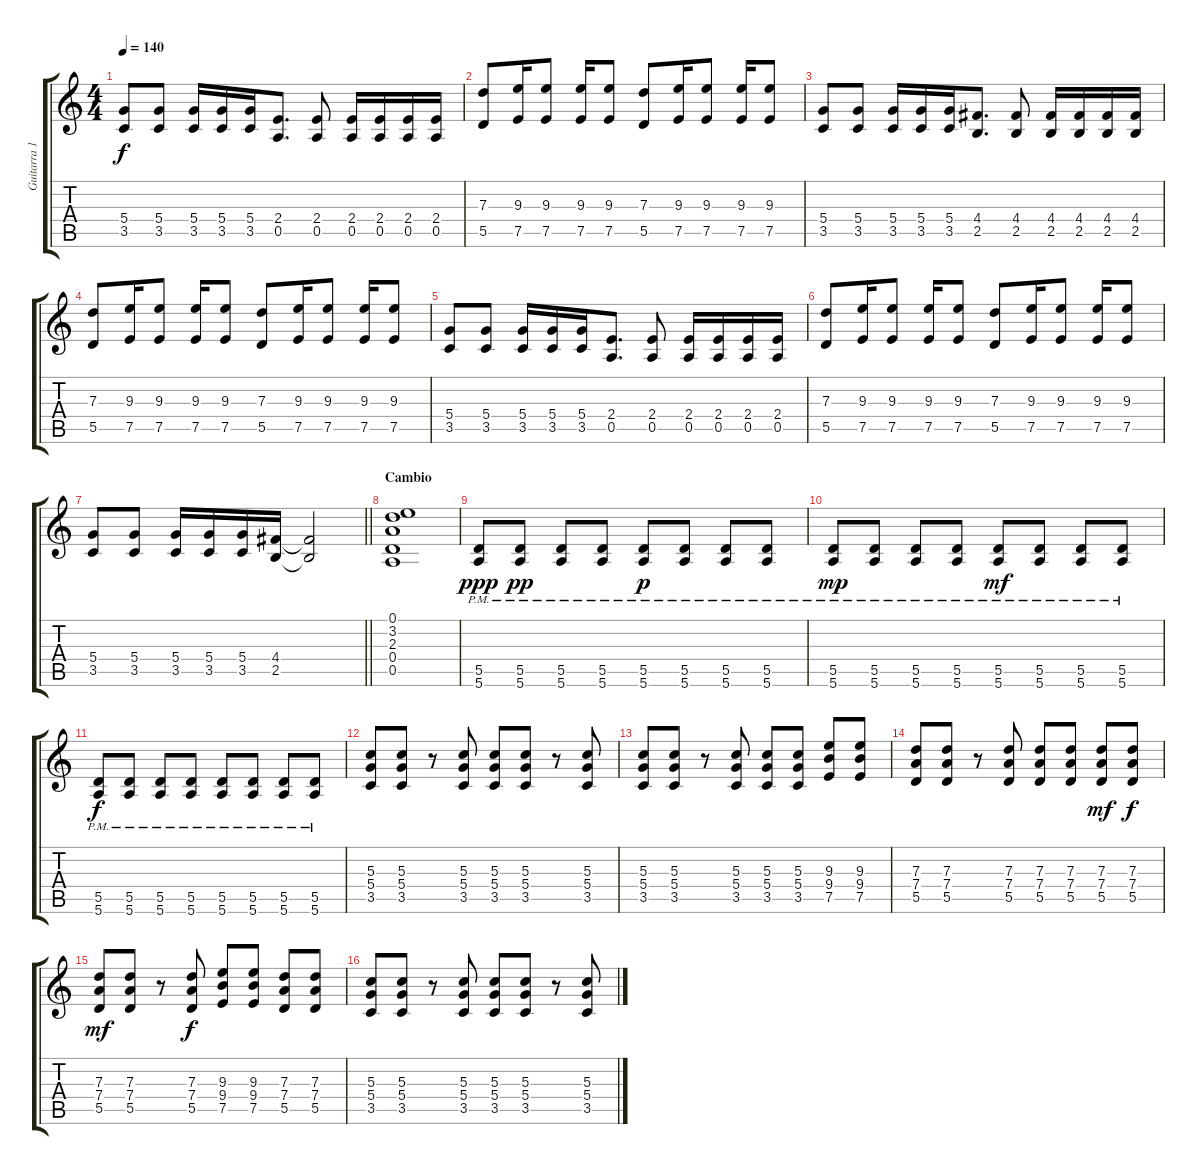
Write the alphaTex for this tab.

\track ("Guitarra 1" "Guitarra 1") {instrument distortionguitar}
\staff {score tabs}
\tuning (E4 B3 G3 D3 A2 E2) {hide}
\ts (4 4)
\tempo 140
\clef g2
\ks c
(5.4 3.5).8{dy f} (5.4 3.5).8 (5.4 3.5).16 (5.4 3.5).16 (5.4 3.5).16 (2.4 0.5).8{d} (2.4 0.5).8 (2.4 0.5).16 (2.4 0.5).16 (2.4 0.5).16 (2.4 0.5).16 |
(7.3 5.5).8 (9.3 7.5).16 (9.3 7.5).8 (9.3 7.5).16 (9.3 7.5).8 (7.3 5.5).8 (9.3 7.5).16 (9.3 7.5).8 (9.3 7.5).16 (9.3 7.5).8 |
(5.4 3.5).8 (5.4 3.5).8 (5.4 3.5).16 (5.4 3.5).16 (5.4 3.5).16 (4.4 2.5).8{d} (4.4 2.5).8 (4.4 2.5).16 (4.4 2.5).16 (4.4 2.5).16 (4.4 2.5).16 |
(7.3 5.5).8 (9.3 7.5).16 (9.3 7.5).8 (9.3 7.5).16 (9.3 7.5).8 (7.3 5.5).8 (9.3 7.5).16 (9.3 7.5).8 (9.3 7.5).16 (9.3 7.5).8 |
(5.4 3.5).8 (5.4 3.5).8 (5.4 3.5).16 (5.4 3.5).16 (5.4 3.5).16 (2.4 0.5).8{d} (2.4 0.5).8 (2.4 0.5).16 (2.4 0.5).16 (2.4 0.5).16 (2.4 0.5).16 |
(7.3 5.5).8 (9.3 7.5).16 (9.3 7.5).8 (9.3 7.5).16 (9.3 7.5).8 (7.3 5.5).8 (9.3 7.5).16 (9.3 7.5).8 (9.3 7.5).16 (9.3 7.5).8 |
\barLineRight lightlight
(5.4 3.5).8 (5.4 3.5).8 (5.4 3.5).16 (5.4 3.5).16 (5.4 3.5).16 (4.4 2.5).16 (4.4{t} 2.5{t}).2 |
\section ("" "Cambio")
(0.1 3.2 2.3 0.4 0.5).1 |
(5.5{pm} 5.6{pm}).8{dy ppp} (5.5{pm} 5.6{pm}).8{dy pp} (5.5{pm} 5.6{pm}).8 (5.5{pm} 5.6{pm}).8 (5.5{pm} 5.6{pm}).8{dy p} (5.5{pm} 5.6{pm}).8 (5.5{pm} 5.6{pm}).8 (5.5{pm} 5.6{pm}).8 |
(5.5{pm} 5.6{pm}).8{dy mp} (5.5{pm} 5.6{pm}).8 (5.5{pm} 5.6{pm}).8 (5.5{pm} 5.6{pm}).8 (5.5{pm} 5.6{pm}).8{dy mf} (5.5{pm} 5.6{pm}).8 (5.5{pm} 5.6{pm}).8 (5.5{pm} 5.6{pm}).8 |
(5.5{pm} 5.6{pm}).8{dy f} (5.5{pm} 5.6{pm}).8 (5.5{pm} 5.6{pm}).8 (5.5{pm} 5.6{pm}).8 (5.5{pm} 5.6{pm}).8 (5.5{pm} 5.6{pm}).8 (5.5{pm} 5.6{pm}).8 (5.5{pm} 5.6{pm}).8 |
(5.3 5.4 3.5).8 (5.3 5.4 3.5).8 r.8 (5.3 5.4 3.5).8 (5.3 5.4 3.5).8 (5.3 5.4 3.5).8 r.8 (5.3 5.4 3.5).8 |
(5.3 5.4 3.5).8 (5.3 5.4 3.5).8 r.8 (5.3 5.4 3.5).8 (5.3 5.4 3.5).8 (5.3 5.4 3.5).8 (9.3 9.4 7.5).8 (9.3 9.4 7.5).8 |
(7.3 7.4 5.5).8 (7.3 7.4 5.5).8 r.8 (7.3 7.4 5.5).8 (7.3 7.4 5.5).8 (7.3 7.4 5.5).8 (7.3 7.4 5.5).8{dy mf} (7.3 7.4 5.5).8{dy f} |
(7.3 7.4 5.5).8{dy mf} (7.3 7.4 5.5).8 r.8 (7.3 7.4 5.5).8{dy f} (9.3 9.4 7.5).8 (9.3 9.4 7.5).8 (7.3 7.4 5.5).8 (7.3 7.4 5.5).8 |
(5.3 5.4 3.5).8 (5.3 5.4 3.5).8 r.8 (5.3 5.4 3.5).8 (5.3 5.4 3.5).8 (5.3 5.4 3.5).8 r.8 (5.3 5.4 3.5).8
